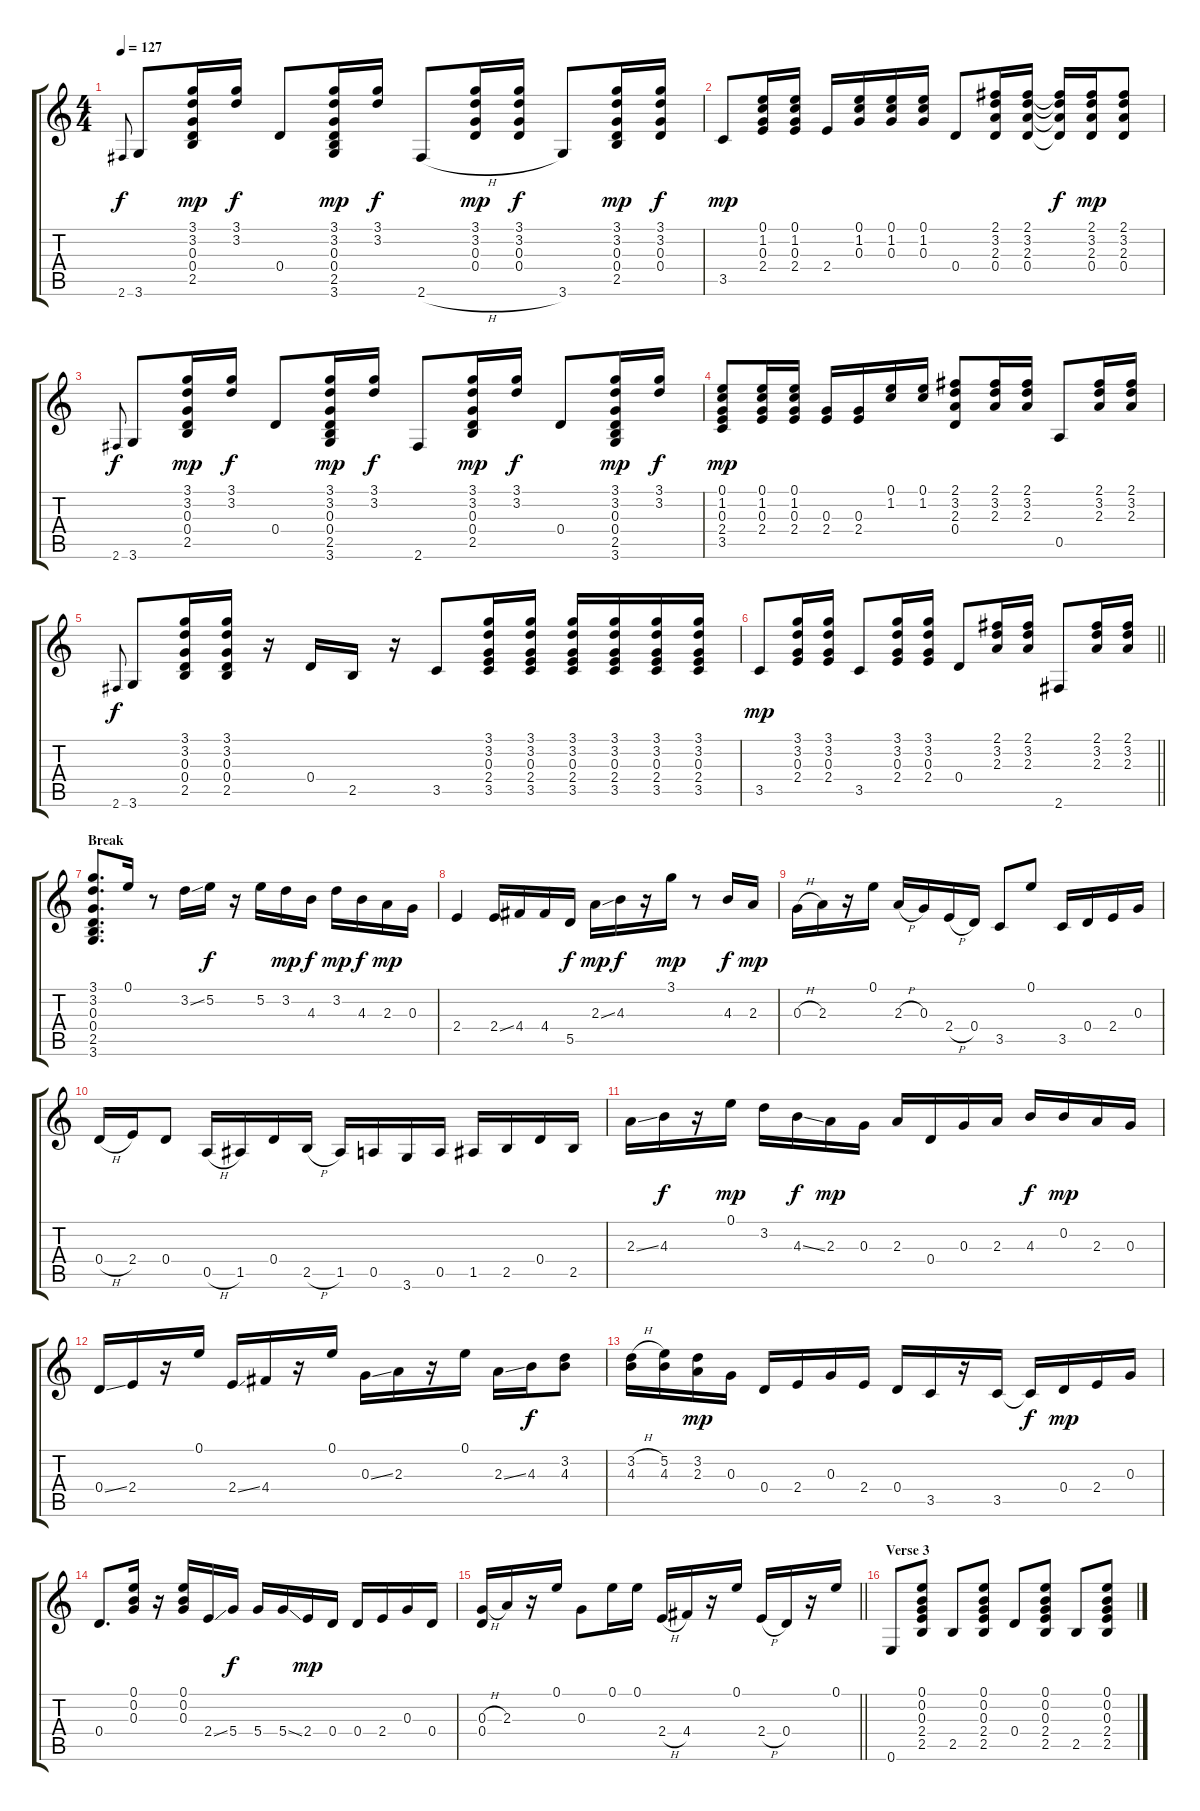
\track "" {instrument acousticguitarsteel}
\staff {score tabs}
\tuning (E4 B3 G3 D3 A2 E2) {hide}
\ts (4 4)
\tempo 127
\clef g2
\ks c
2.6.8{gr onbeat dy f} 3.6.8 (3.1 3.2 0.3 0.4 2.5).16{dy mp} (3.1 3.2).16{dy f} 0.4.8 (3.1 3.2 0.3 0.4 2.5 3.6).16{dy mp} (3.1 3.2).16{dy f} 2.6{h}.8 (3.1 3.2 0.3 0.4).16{dy mp} (3.1 3.2 0.3 0.4).16{dy f} 3.6.8 (3.1 3.2 0.3 0.4 2.5).16{dy mp} (3.1 3.2 0.3 0.4).16{dy f} |
3.5.8{dy mp} (0.1 1.2 0.3 2.4).16 (0.1 1.2 0.3 2.4).16 2.4.16 (0.1 1.2 0.3).16 (0.1 1.2 0.3).16 (0.1 1.2 0.3).16 0.4.8 (2.1 3.2 2.3 0.4).16 (2.1 3.2 2.3 0.4).16 (2.1{t} 3.2{t} 2.3{t} 0.4{t}).16{dy f} (2.1 3.2 2.3 0.4).16{dy mp} (2.1 3.2 2.3 0.4).8 |
2.6.8{gr onbeat dy f} 3.6.8 (3.1 3.2 0.3 0.4 2.5).16{dy mp} (3.1 3.2).16{dy f} 0.4.8 (3.1 3.2 0.3 0.4 2.5 3.6).16{dy mp} (3.1 3.2).16{dy f} 2.6.8 (3.1 3.2 0.3 0.4 2.5).16{dy mp} (3.1 3.2).16{dy f} 0.4.8 (3.1 3.2 0.3 0.4 2.5 3.6).16{dy mp} (3.1 3.2).16{dy f} |
(0.1 1.2 0.3 2.4 3.5).8{dy mp} (0.1 1.2 0.3 2.4).16 (0.1 1.2 0.3 2.4).16 (0.3 2.4).16 (0.3 2.4).16 (0.1 1.2).16 (0.1 1.2).16 (2.1 3.2 2.3 0.4).8 (2.1 3.2 2.3).16 (2.1 3.2 2.3).16 0.5.8 (2.1 3.2 2.3).16 (2.1 3.2 2.3).16 |
2.6.8{gr onbeat dy f} 3.6.8 (3.1 3.2 0.3 0.4 2.5).16 (3.1 3.2 0.3 0.4 2.5).16 r.16 0.4.16 2.5.16 r.16 3.5.8 (3.1 3.2 0.3 2.4 3.5).16 (3.1 3.2 0.3 2.4 3.5).16 (3.1 3.2 0.3 2.4 3.5).16 (3.1 3.2 0.3 2.4 3.5).16 (3.1 3.2 0.3 2.4 3.5).16 (3.1 3.2 0.3 2.4 3.5).16 |
\barLineRight lightlight
3.5.8{dy mp} (3.1 3.2 0.3 2.4).16 (3.1 3.2 0.3 2.4).16 3.5.8 (3.1 3.2 0.3 2.4).16 (3.1 3.2 0.3 2.4).16 0.4.8 (2.1 3.2 2.3).16 (2.1 3.2 2.3).16 2.6.8 (2.1 3.2 2.3).16 (2.1 3.2 2.3).16 |
\section ("" "Break")
(3.1 3.2 0.3 0.4 2.5 3.6).8{d} 0.1.16 r.8 3.2{ss}.16 5.2.16{dy f} r.16 5.2.16 3.2.16{dy mp} 4.3.16{dy f} 3.2.16{dy mp} 4.3.16{dy f} 2.3.16{dy mp} 0.3.16 |
2.4.4 2.4{ss}.16 4.4.16 4.4.16 5.5.16{dy f} 2.3{ss}.16{dy mp} 4.3.16{dy f} r.16 3.1.16{dy mp} r.8 4.3.16{dy f} 2.3.16{dy mp} |
0.3{h}.16 2.3.16 r.16 0.1.16 2.3{h}.16 0.3.16 2.4{h}.16 0.4.16 3.5.8 0.1.8 3.5.16 0.4.16 2.4.16 0.3.16 |
0.4{h}.16 2.4.16 0.4.8 0.5{h}.16 1.5.16 0.4.16 2.5{h}.16 1.5.16 0.5.16 3.6.16 0.5.16 1.5.16 2.5.16 0.4.16 2.5.16 |
2.3{ss}.16 4.3.16{dy f} r.16 0.1.16{dy mp} 3.2.16 4.3{ss}.16{dy f} 2.3.16{dy mp} 0.3.16 2.3.16 0.4.16 0.3.16 2.3.16 4.3.16{dy f} 0.2.16{dy mp} 2.3.16 0.3.16 |
0.4{ss}.16 2.4.16 r.16 0.1.16 2.4{ss}.16 4.4.16 r.16 0.1.16 0.3{ss}.16 2.3.16 r.16 0.1.16 2.3{ss}.16 4.3.16{dy f} (3.2 4.3).8 |
(3.2{h} 4.3).16 (5.2 4.3).16 (3.2 2.3).16{dy mp} 0.3.16 0.4.16 2.4.16 0.3.16 2.4.16 0.4.16 3.5.16 r.16 3.5.16 3.5{t}.16{dy f} 0.4.16{dy mp} 2.4.16 0.3.16 |
0.4.8{d} (0.1 0.2 0.3).16 r.16 (0.1 0.2 0.3).16 2.4{ss}.16 5.4.16{dy f} 5.4.16 5.4{ss}.16 2.4.16{dy mp} 0.4.16 0.4.16 2.4.16 0.3.16 0.4.16 |
\barLineRight lightlight
(0.3{h} 0.4).16 2.3.16 r.16 0.1.16 0.3.8 0.1.16 0.1.16 2.4{h}.16 4.4.16 r.16 0.1.16 2.4{h}.16 0.4.16 r.16 0.1.16 |
\section ("" "Verse 3")
0.6.8 (0.1 0.2 0.3 2.4 2.5).8 2.5.8 (0.1 0.2 0.3 2.4 2.5).8 0.4.8 (0.1 0.2 0.3 2.4 2.5).8 2.5.8 (0.1 0.2 0.3 2.4 2.5).8
